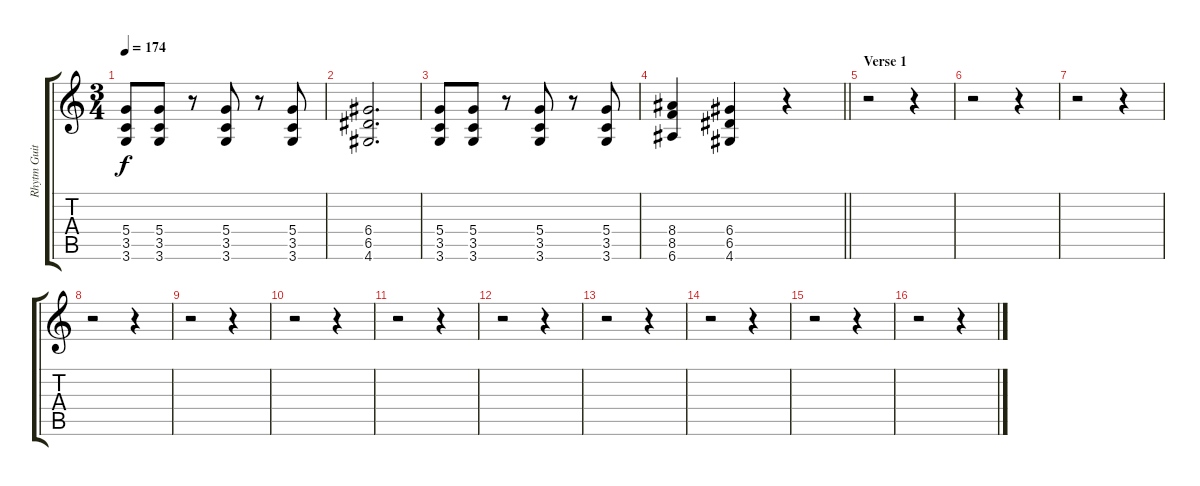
\track ("Rhytm Guitar (Rudolf Schenker)" "Rhytm Guit") {instrument distortionguitar}
\staff {score tabs}
\tuning (E4 B3 G3 D3 A2 E2) {hide}
\ts (3 4)
\tempo 174
\clef g2
\ks c
(5.4 3.5 3.6).8{dy f} (5.4 3.5 3.6).8 r.8 (5.4 3.5 3.6).8 r.8 (5.4 3.5 3.6).8 |
(6.4 6.5 4.6).2{d} |
(5.4 3.5 3.6).8 (5.4 3.5 3.6).8 r.8 (5.4 3.5 3.6).8 r.8 (5.4 3.5 3.6).8 |
\barLineRight lightlight
(8.4 8.5 6.6).4 (6.4 6.5 4.6).4 r.4 |
\section ("" "Verse 1")
r.2 r.4 |
r.2 r.4 |
r.2 r.4 |
r.2 r.4 |
r.2 r.4 |
r.2 r.4 |
r.2 r.4 |
r.2 r.4 |
r.2 r.4 |
r.2 r.4 |
r.2 r.4 |
r.2 r.4
